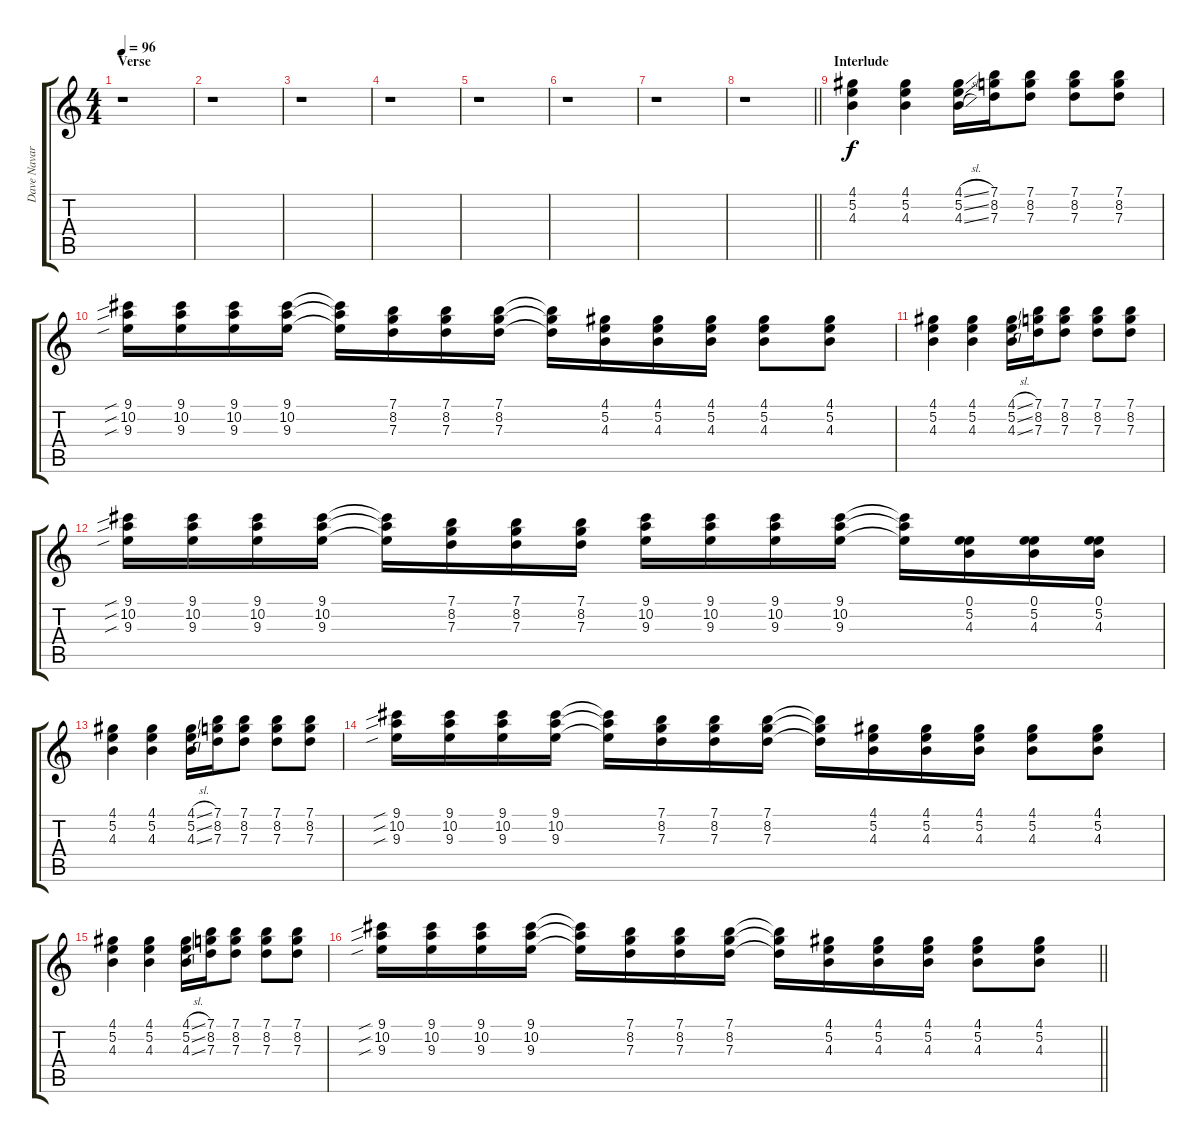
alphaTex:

\track ("Dave Navarro Guitar 4" "Dave Navar") {instrument overdrivenguitar}
\staff {score tabs}
\tuning (E4 B3 G3 D3 A2 E2) {hide}
\ts (4 4)
\section ("" "Verse")
\tempo 96
\clef g2
\ks c
r.1{dy f} |
r.1 |
r.1 |
r.1 |
r.1 |
r.1 |
r.1 |
\barLineRight lightlight
r.1 |
\section ("" "Interlude")
(4.1 5.2 4.3).4 (4.1 5.2 4.3).4 (4.1{sl} 5.2{sl} 4.3{sl}).16 (7.1 8.2 7.3).16 (7.1 8.2 7.3).8 (7.1 8.2 7.3).8 (7.1 8.2 7.3).8 |
(9.1{sib} 10.2{sib} 9.3{sib}).16 (9.1 10.2 9.3).16 (9.1 10.2 9.3).16 (9.1 10.2 9.3).16 (9.1{t} 10.2{t} 9.3{t}).16 (7.1 8.2 7.3).16 (7.1 8.2 7.3).16 (7.1 8.2 7.3).16 (7.1{t} 8.2{t} 7.3{t}).16 (4.1 5.2 4.3).16 (4.1 5.2 4.3).16 (4.1 5.2 4.3).16 (4.1 5.2 4.3).8 (4.1 5.2 4.3).8 |
(4.1 5.2 4.3).4 (4.1 5.2 4.3).4 (4.1{sl} 5.2{sl} 4.3{sl}).16 (7.1 8.2 7.3).16 (7.1 8.2 7.3).8 (7.1 8.2 7.3).8 (7.1 8.2 7.3).8 |
(9.1{sib} 10.2{sib} 9.3{sib}).16 (9.1 10.2 9.3).16 (9.1 10.2 9.3).16 (9.1 10.2 9.3).16 (9.1{t} 10.2{t} 9.3{t}).16 (7.1 8.2 7.3).16 (7.1 8.2 7.3).16 (7.1 8.2 7.3).16 (9.1 10.2 9.3).16 (9.1 10.2 9.3).16 (9.1 10.2 9.3).16 (9.1 10.2 9.3).16 (9.1{t} 10.2{t} 9.3{t}).16 (0.1 5.2 4.3).16 (0.1 5.2 4.3).16 (0.1 5.2 4.3).16 |
(4.1 5.2 4.3).4 (4.1 5.2 4.3).4 (4.1{sl} 5.2{sl} 4.3{sl}).16 (7.1 8.2 7.3).16 (7.1 8.2 7.3).8 (7.1 8.2 7.3).8 (7.1 8.2 7.3).8 |
(9.1{sib} 10.2{sib} 9.3{sib}).16 (9.1 10.2 9.3).16 (9.1 10.2 9.3).16 (9.1 10.2 9.3).16 (9.1{t} 10.2{t} 9.3{t}).16 (7.1 8.2 7.3).16 (7.1 8.2 7.3).16 (7.1 8.2 7.3).16 (7.1{t} 8.2{t} 7.3{t}).16 (4.1 5.2 4.3).16 (4.1 5.2 4.3).16 (4.1 5.2 4.3).16 (4.1 5.2 4.3).8 (4.1 5.2 4.3).8 |
(4.1 5.2 4.3).4 (4.1 5.2 4.3).4 (4.1{sl} 5.2{sl} 4.3{sl}).16 (7.1 8.2 7.3).16 (7.1 8.2 7.3).8 (7.1 8.2 7.3).8 (7.1 8.2 7.3).8 |
\barLineRight lightlight
(9.1{sib} 10.2{sib} 9.3{sib}).16 (9.1 10.2 9.3).16 (9.1 10.2 9.3).16 (9.1 10.2 9.3).16 (9.1{t} 10.2{t} 9.3{t}).16 (7.1 8.2 7.3).16 (7.1 8.2 7.3).16 (7.1 8.2 7.3).16 (7.1{t} 8.2{t} 7.3{t}).16 (4.1 5.2 4.3).16 (4.1 5.2 4.3).16 (4.1 5.2 4.3).16 (4.1 5.2 4.3).8 (4.1 5.2 4.3).8
